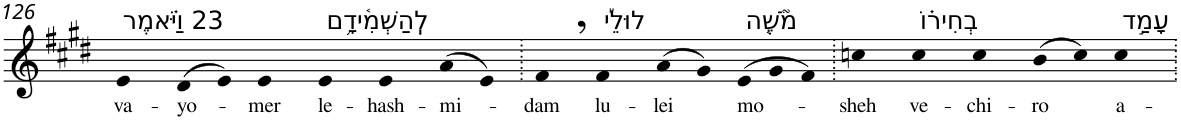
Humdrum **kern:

**kern	**text
*part1	*part1
*staff1	*staff1
*I"Piano	*
*I'Pno	*
!!LO:PB:g=z
*clefG2	*
*k[f#c#g#d#]	*
*E:	*
=126	=126
!LO:TX:a:t=23 וַיֹּ֗אמֶר	!
!	!LO:LY:b
4e	va-
!	!LO:LY:b
(>8d#	-yo-
8e)	.
!	!LO:LY:b
4e	-mer
!LO:TX:a:t=לְֽהַשְׁמִ֫ידָ֥ם	!
!	!LO:LY:b
4e	le-
!	!LO:LY:b
4e	-hash-
!	!LO:LY:b
(>8a	-mi-
8e)	.
=127.	=127.
!	!LO:LY:b
4f#,	-dam
!LO:TX:a:t=לוּלֵ֡י	!
!	!LO:LY:b
4f#	lu-
!	!LO:LY:b
(>8a	-lei
8g#)	.
*Xtuplet	*
!LO:TX:a:t=מֹ֘שֶׁ֤ה	!
!	!LO:LY:b
(>12e	mo-
12g#	.
12f#)	.
=128.	=128.
!	!LO:LY:b
4ccn	-sheh
!LO:TX:a:t=בְחִיר֗וֹ	!
!	!LO:LY:b
4cc	ve-
!	!LO:LY:b
4cc	-chi-
!	!LO:LY:b
(>8b	-ro
8cc)	.
!LO:TX:a:t=עָמַ֣ד	!
!	!LO:LY:b
4cc	a-
=.	=.
*-	*-
